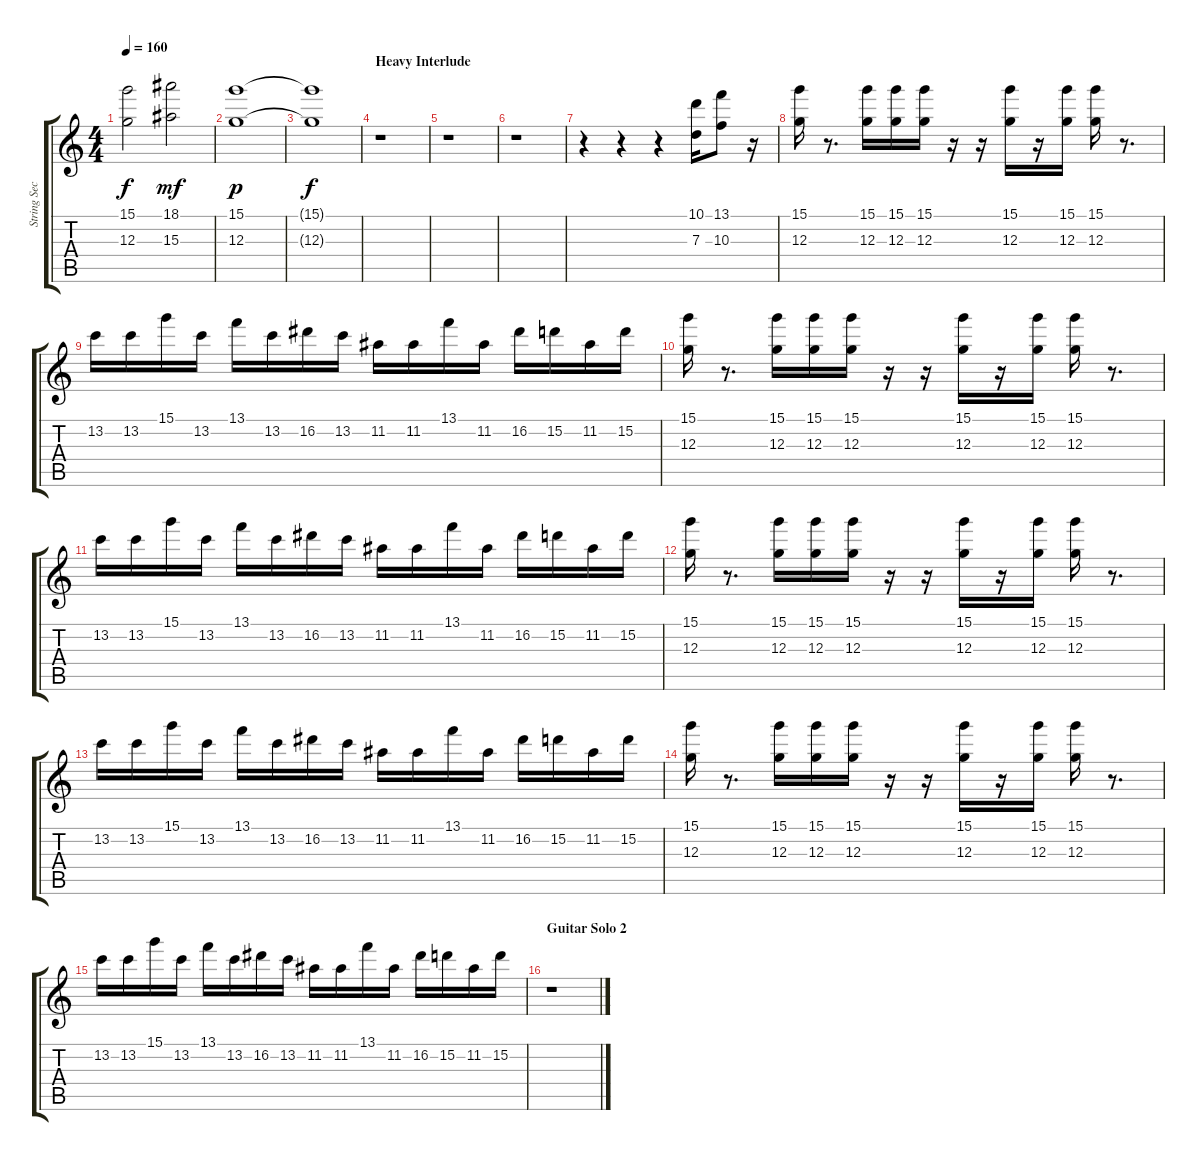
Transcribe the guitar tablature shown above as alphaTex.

\track ("String Section" "String Sec") {instrument tremolostrings}
\staff {score tabs}
\tuning (E5 B4 G4 D4 A3 E3) {hide}
\ts (4 4)
\tempo 160
\clef g2
\ks c
(15.1{t} 12.3{t}).2{dy f} (18.1 15.3).2{dy mf} |
(15.1 12.3).1{dy p} |
(15.1{t} 12.3{t}).1{dy f} |
\section ("" "Heavy Interlude")
r.1 |
r.1 |
r.1 |
r.4 r.4 r.4 (10.1 7.3).16 (13.1 10.3).8 r.16 |
(15.1 12.3).16 r.8{d} (15.1 12.3).16 (15.1 12.3).16 (15.1 12.3).16 r.16 r.16 (15.1 12.3).16 r.16 (15.1 12.3).16 (15.1 12.3).16 r.8{d} |
13.2.16 13.2.16 15.1.16 13.2.16 13.1.16 13.2.16 16.2.16 13.2.16 11.2.16 11.2.16 13.1.16 11.2.16 16.2.16 15.2.16 11.2.16 15.2.16 |
(15.1 12.3).16 r.8{d} (15.1 12.3).16 (15.1 12.3).16 (15.1 12.3).16 r.16 r.16 (15.1 12.3).16 r.16 (15.1 12.3).16 (15.1 12.3).16 r.8{d} |
13.2.16 13.2.16 15.1.16 13.2.16 13.1.16 13.2.16 16.2.16 13.2.16 11.2.16 11.2.16 13.1.16 11.2.16 16.2.16 15.2.16 11.2.16 15.2.16 |
(15.1 12.3).16 r.8{d} (15.1 12.3).16 (15.1 12.3).16 (15.1 12.3).16 r.16 r.16 (15.1 12.3).16 r.16 (15.1 12.3).16 (15.1 12.3).16 r.8{d} |
13.2.16 13.2.16 15.1.16 13.2.16 13.1.16 13.2.16 16.2.16 13.2.16 11.2.16 11.2.16 13.1.16 11.2.16 16.2.16 15.2.16 11.2.16 15.2.16 |
(15.1 12.3).16 r.8{d} (15.1 12.3).16 (15.1 12.3).16 (15.1 12.3).16 r.16 r.16 (15.1 12.3).16 r.16 (15.1 12.3).16 (15.1 12.3).16 r.8{d} |
13.2.16 13.2.16 15.1.16 13.2.16 13.1.16 13.2.16 16.2.16 13.2.16 11.2.16 11.2.16 13.1.16 11.2.16 16.2.16 15.2.16 11.2.16 15.2.16 |
\section ("" "Guitar Solo 2")
r.1
